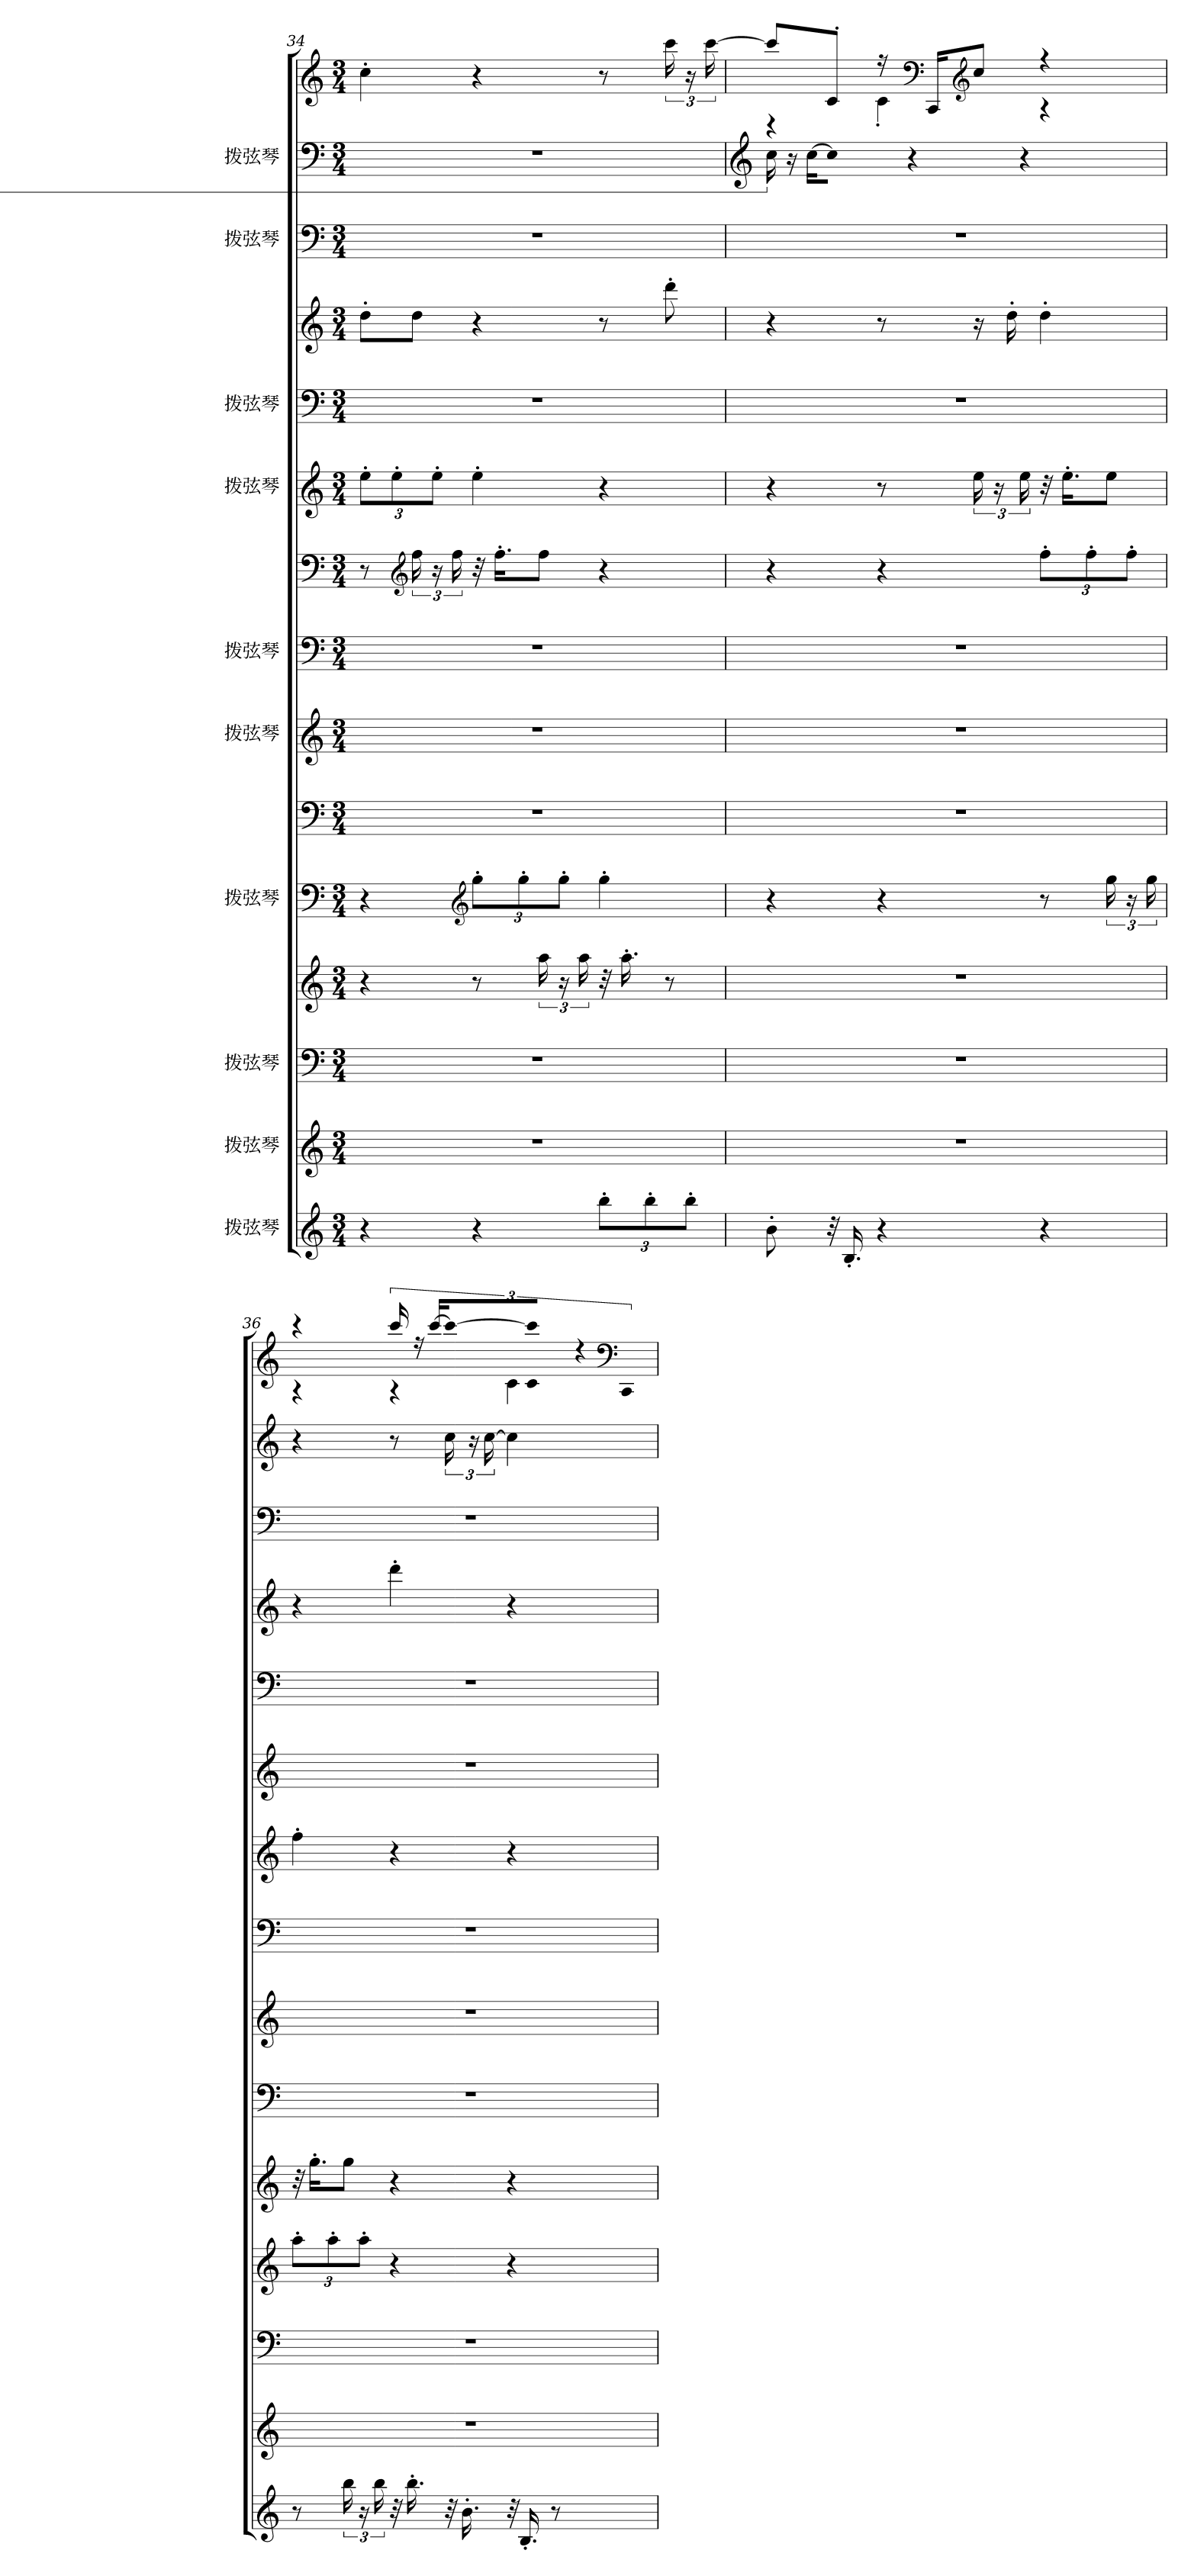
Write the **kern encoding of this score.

**kern	**kern	**kern	**kern	**kern	**kern	**kern	**kern	**kern	**kern	**kern	**kern	**kern	**kern	**kern
*part10	*part9	*part8	*part8	*part7	*part7	*part6	*part5	*part5	*part4	*part3	*part3	*part2	*part1	*part1
*staff15	*staff14	*staff13	*staff12	*staff11	*staff10	*staff9	*staff8	*staff7	*staff6	*staff5	*staff4	*staff3	*staff2	*staff1
*I"拨弦琴	*I"拨弦琴	*I"拨弦琴	*	*I"拨弦琴	*	*I"拨弦琴	*I"拨弦琴	*	*I"拨弦琴	*I"拨弦琴	*	*I"拨弦琴	*I"拨弦琴	*
!!LO:PB:g=z
*clefG2	*clefG2	*clefF4	*clefG2	*clefF4	*clefF4	*clefG2	*clefF4	*clefF4	*clefG2	*clefF4	*clefG2	*clefF4	*clefF4	*clefG2
*k[]	*k[]	*k[]	*k[]	*k[]	*k[]	*k[]	*k[]	*k[]	*k[]	*k[]	*k[]	*k[]	*k[]	*k[]
*M3/4	*M3/4	*M3/4	*M3/4	*M3/4	*M3/4	*M3/4	*M3/4	*M3/4	*M3/4	*M3/4	*M3/4	*M3/4	*M3/4	*M3/4
*	*	*	*	*	*	*	*	*	*Xbrackettup	*	*	*	*	*
=34	=34	=34	=34	=34	=34	=34	=34	=34	=34	=34	=34	=34	=34	=34
4r	2.r	2.r	4r	4r	2.r	2.r	2.r	8r	12ee'\L	2.r	8dd'\L	2.r	2.r	4cc'\
.	.	.	.	.	.	.	.	.	12ee'\	.	.	.	.	.
*	*	*	*	*	*	*	*	*clefG2	*	*	*	*	*	*
.	.	.	.	.	.	.	.	24ff\	.	.	8dd\J	.	.	.
.	.	.	.	.	.	.	.	24r	12ee'\J	.	.	.	.	.
.	.	.	.	.	.	.	.	24ff\	.	.	.	.	.	.
*	*	*	*	*clefG2	*	*	*	*	*	*	*	*	*	*
*	*	*	*	*Xbrackettup	*	*	*	*	*	*	*	*	*	*
4r	.	.	8r	12gg'\L	.	.	.	32r	4ee'\	.	4r	.	.	4r
.	.	.	.	.	.	.	.	16.ff'\KL	.	.	.	.	.	.
.	.	.	.	12gg'\	.	.	.	.	.	.	.	.	.	.
.	.	.	24aa\	.	.	.	.	8ff\J	.	.	.	.	.	.
.	.	.	24r	12gg'\J	.	.	.	.	.	.	.	.	.	.
.	.	.	24aa\	.	.	.	.	.	.	.	.	.	.	.
*Xbrackettup	*	*	*	*	*	*	*	*	*	*	*	*	*	*
12bb'\L	.	.	32r	4gg'\	.	.	.	4r	4r	.	8r	.	.	8r
.	.	.	16.aa'\	.	.	.	.	.	.	.	.	.	.	.
12bb'\	.	.	.	.	.	.	.	.	.	.	.	.	.	.
.	.	.	8r	.	.	.	.	.	.	.	8ddd'\	.	.	24ccc\
12bb'\J	.	.	.	.	.	.	.	.	.	.	.	.	.	24r
.	.	.	.	.	.	.	.	.	.	.	.	.	.	[24ccc\
=35	=35	=35	=35	=35	=35	=35	=35	=35	=35	=35	=35	=35	=35	=35
*	*	*	*	*	*	*	*	*	*	*	*	*	*clefG2	*
*	*	*	*	*	*	*	*	*	*	*	*	*	*	*^
8b'\	2.r	2.r	2.r	4r	2.r	2.r	2.r	4r	4r	2.r	4r	2.r	24cc\	8ccc/L]	4r
.	.	.	.	.	.	.	.	.	.	.	.	.	24r	.	.
.	.	.	.	.	.	.	.	.	.	.	.	.	[24cc\KL	.	.
32r	.	.	.	.	.	.	.	.	.	.	.	.	8cc\J]	8c'/J	.
16.B'/	.	.	.	.	.	.	.	.	.	.	.	.	.	.	.
4r	.	.	.	4r	.	.	.	4r	8r	.	8r	.	4r	16r	4c'\
*	*	*	*	*	*	*	*	*	*	*	*	*	*	*clefF4	*
.	.	.	.	.	.	.	.	.	.	.	.	.	.	16CC/KL	.
*	*	*	*	*	*	*	*	*	*	*	*	*	*	*clefG2	*
*	*	*	*	*	*	*	*	*	*brackettup	*	*	*	*	*	*
.	.	.	.	.	.	.	.	.	24ee\	.	16r	.	.	8cc/J	.
.	.	.	.	.	.	.	.	.	24r	.	.	.	.	.	.
.	.	.	.	.	.	.	.	.	.	.	16dd'\	.	.	.	.
.	.	.	.	.	.	.	.	.	24ee\	.	.	.	.	.	.
*	*	*	*	*	*	*	*	*Xbrackettup	*	*	*	*	*	*	*
4r	.	.	.	8r	.	.	.	12ff'\L	32r	.	4dd'\	.	4r	4r	4r
.	.	.	.	.	.	.	.	.	16.ee'\KL	.	.	.	.	.	.
.	.	.	.	.	.	.	.	12ff'\	.	.	.	.	.	.	.
*	*	*	*	*brackettup	*	*	*	*	*	*	*	*	*	*	*
.	.	.	.	24gg\	.	.	.	.	8ee\J	.	.	.	.	.	.
.	.	.	.	24r	.	.	.	12ff'\J	.	.	.	.	.	.	.
.	.	.	.	24gg\	.	.	.	.	.	.	.	.	.	.	.
!!LO:PB:g=z	!!
=36	=36	=36	=36	=36	=36	=36	=36	=36	=36	=36	=36	=36	=36	=36	=36
*	*	*	*Xbrackettup	*	*	*	*	*	*	*	*	*	*	*	*
8r	2.r	2.r	12aa'\L	32r	2.r	2.r	2.r	4ff'\	2.r	2.r	4r	2.r	4r	4r	4r
.	.	.	.	16.gg'\KL	.	.	.	.	.	.	.	.	.	.	.
.	.	.	12aa'\	.	.	.	.	.	.	.	.	.	.	.	.
*brackettup	*	*	*	*	*	*	*	*	*	*	*	*	*	*	*
24bb\	.	.	.	8gg\J	.	.	.	.	.	.	.	.	.	.	.
24r	.	.	12aa'\J	.	.	.	.	.	.	.	.	.	.	.	.
24bb\	.	.	.	.	.	.	.	.	.	.	.	.	.	.	.
32r	.	.	4r	4r	.	.	.	4r	.	.	4ddd'\	.	8r	24ccc/	4r
16.bb'\	.	.	.	.	.	.	.	.	.	.	.	.	.	.	.
.	.	.	.	.	.	.	.	.	.	.	.	.	.	24r	.
.	.	.	.	.	.	.	.	.	.	.	.	.	.	[24ccc/LL	.
32r	.	.	.	.	.	.	.	.	.	.	.	.	24cc\	16ccc/_	.
16.b'\	.	.	.	.	.	.	.	.	.	.	.	.	.	.	.
.	.	.	.	.	.	.	.	.	.	.	.	.	24r	.	.
.	.	.	.	.	.	.	.	.	.	.	.	.	.	16c/ 16ccc/]JJ	.
.	.	.	.	.	.	.	.	.	.	.	.	.	[24cc\	.	.
32r	.	.	4r	4r	.	.	.	4r	.	.	4r	.	4cc\]	8r	4c\
16.B'/	.	.	.	.	.	.	.	.	.	.	.	.	.	.	.
*	*	*	*	*	*	*	*	*	*	*	*	*	*	*clefF4	*
8r	.	.	.	.	.	.	.	.	.	.	.	.	.	[8CC/	.
*	*	*	*	*	*	*	*	*	*	*	*	*	*	*v	*v
=	=	=	=	=	=	=	=	=	=	=	=	=	=	=
*-	*-	*-	*-	*-	*-	*-	*-	*-	*-	*-	*-	*-	*-	*-
